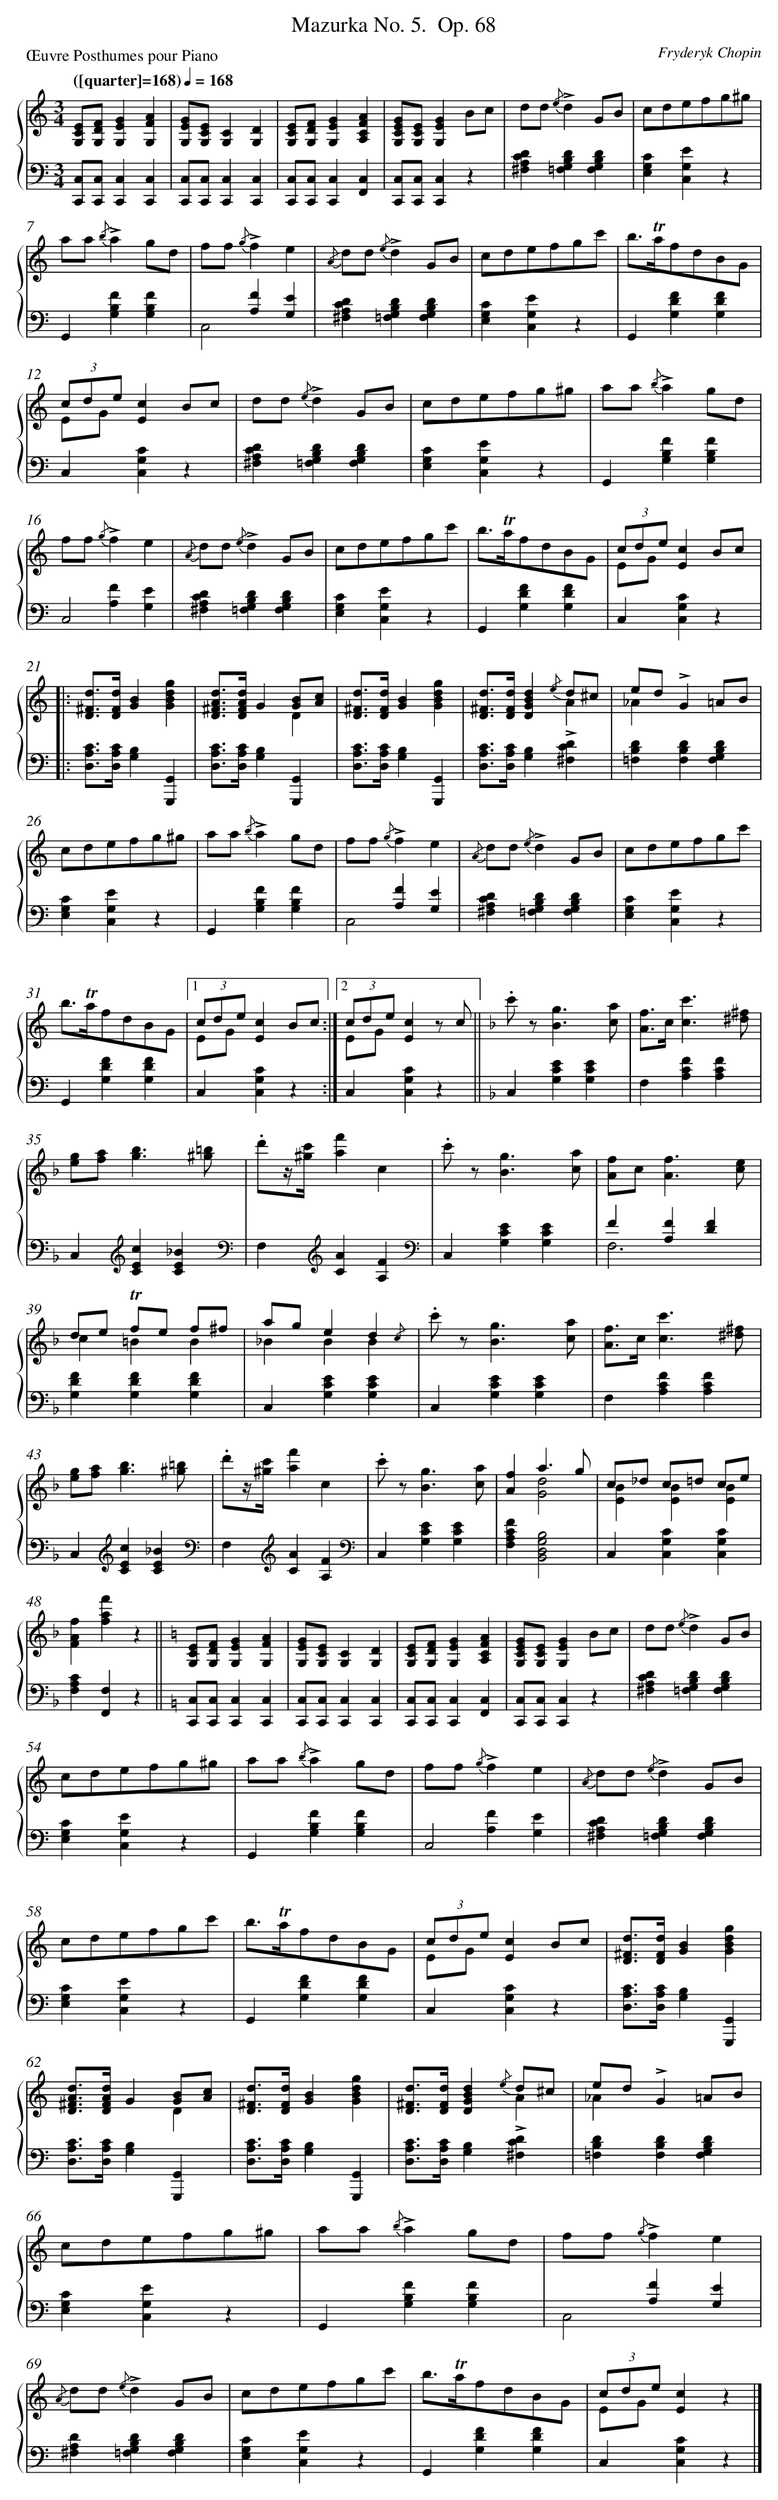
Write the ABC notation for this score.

X:1
T: Mazurka No. 5.	 Op. 68
C: Fryderyk Chopin
L: 1/4
M: 3/4
P: Œuvre Posthumes pour Piano
Q: "([quarter]=168)" 1/4=168
%%staves {1 2}
V: 1 clef=treble
V: 2 clef=bass
K: C
[V:1] [E/C/G,/][F/D/G,/][GEG,][AFG,] |
[V:2] [C,/C,,/][C,/C,,/][C,C,,][C,C,,] |
[V:1] [G/E/G,/][E/C/G,/][CG,][DG,] |
[V:2] [C,/C,,/][C,/C,,/][C,C,,][C,C,,] |
[V:1] [E/C/G,/][F/D/G,/][GEG,][AFCA,] |
[V:2] [C,/C,,/][C,/C,,/][C,C,,][C,F,,] |
[V:1] [G/E/C/G,/][E/C/G,/][GEG,]B/c/ |
[V:2] [C,/C,,/][C,/C,,/][C,C,,]z |
[V:1] d/d/ {/e}!accent!dG/B/ |
[V:2] [DCA,^F,][DB,G,=F,][DB,G,F,] |
[V:1] c/d/e/f/g/^g/ |
[V:2] [CG,E,][EG,C,]z |
[V:1] a/a/ {/b}!accent!ag/d/ |
[V:2] G,,[FB,G,][FB,G,] |
[V:1] f/f/ {/g}!accent!fe |
[V:2] x[FA,][EG,] & C,2x |
[V:1] {/A} d/d/ {/e}!accent!dG/B/ |
[V:2] [DCA,^F,][DB,G,=F,][DB,G,F,] |
[V:1] c/d/e/f/g/c'/ |
[V:2] [CG,E,][EG,C,]z |
[V:1] b/>!trill!a/f/d/B/G/ |
[V:2] G,,[FDG,][FDG,] |
[V:1] (3c/d/e/[cE]B/c/ & E/G/xx |
[V:2] C,[CG,C,]z |
[V:1] d/d/ {/e}!accent!dG/B/ |
[V:2] [DCA,^F,][DB,G,=F,][DB,G,F,] |
[V:1] c/d/e/f/g/^g/ |
[V:2] [CG,E,][EG,C,]z |
[V:1] a/a/ {/b}!accent!ag/d/ |
[V:2] G,,[FB,G,][FB,G,] |
[V:1] f/f/ {/g}!accent!fe |
[V:2] C,2x & x[FA,][EG,] |
[V:1] {/A} d/d/ {/e}!accent!dG/B/ |
[V:2] [DCA,^F,][DB,G,=F,][DB,G,F,] |
[V:1] c/d/e/f/g/c'/ |
[V:2] [CG,E,][EG,C,]z |
[V:1] b/>!trill!a/f/d/B/G/ |
[V:2] G,,[FDG,][FDG,] |
[V:1] (3c/d/e/[cE]B/c/ & E/G/xx ]|:
[V:2] C,[CG,C,]z ]|:
[V:1] [d/^F/D/]>[d/F/D/][BG][gdBG] |
[V:2] [C/A,/D,/]>[C/A,/D,/][B,G,][G,,G,,,] |
[V:1] [d/A/^F/D/]>[d/A/F/D/]G[B/G/][c/A/] & xxD |
[V:2] [C/A,/D,/]>[C/A,/D,/][B,G,][G,,G,,,] |
[V:1] [d/^F/D/]>[d/F/D/][BG][gdBG] |
[V:2] [C/A,/D,/]>[C/A,/D,/][B,G,][G,,G,,,] |
[V:1] [d/^F/D/]>[d/F/D/][dBGD]{/e} d/^c/ & xx!accent!A |
[V:2] [C/A,/D,/]>[C/A,/D,/][B,G,][DC^F,] |
[V:1] e/d/!accent!G=A/B/ & _Axx |
[V:2] [DB,=F,][DB,F,][DB,G,F,] |
[V:1] c/d/e/f/g/^g/ |
[V:2] [CG,E,][EG,C,]z |
[V:1] a/a/ {/b}!accent!ag/d/ |
[V:2] G,,[FB,G,][FB,G,] |
[V:1] f/f/ {/g}!accent!fe |
[V:2] x[FA,][EG,] & C,2x |
[V:1] {/A} d/d/ {/e}!accent!dG/B/ |
[V:2] [DCA,^F,][DB,G,=F,][DB,G,F,] |
[V:1] c/d/e/f/g/c'/ |
[V:2] [CG,E,][EG,C,]z |
[V:1] b/>!trill!a/f/d/B/G/ |[1
[V:2] G,,[FDG,][FDG,] |
[V:1] (3c/d/e/[cE]B/c/ & E/G/xx :|][2
[V:2] C,[CG,C,]z :|]
[V:1] (3c/d/e/[cE]z/ c/ & E/G/xx ||
[V:2] C,[CG,C,]z ||
[V:1]  [K:F] .c'/ z<[gB][a/c/] |
[V:2]  [K:F] C,[ECG,][ECG,] |
[V:1] [f/A/]>c/[c'3/c3/][^f/^d/] |
[V:2] F,[FCA,][FCA,] |
[V:1] [g/e/][af]<[bg][=b/^g/] |
[V:2] C,[K:clef=treble][cEC][_BEC][K:clef=bass] |
[V:1] .d'/z//[c'//^g//][f'a]c |
[V:2] F,[K:clef=treble][AC][FA,][K:clef=bass] |
[V:1] .c'/ z<[gB][a/c/] |
[V:2] C,[ECG,][ECG,] |
[V:1] [f/A/]c<[fA][e/c/] |
[V:2] F[FA,][FD] & F,3 |
[V:1] d/e/ !trill!f/e/ f/^f/ & c=BB |
[V:2] [FDG,][FDG,][FDG,] |
[V:1] a/g/ed{/c} & _BBB |
[V:2] C,[ECG,][ECG,] |
[V:1] .c'/ z<[gB][a/c/] |
[V:2] C,[ECG,][ECG,] |
[V:1] [f/A/]>c/[c'3/c3/][^f/^d/] |
[V:2] F,[FCA,][FCA,] |
[V:1] [g/e/][af]<[bg][=b/^g/] |
[V:2] C,[K:clef=treble][cEC][_BEC][K:clef=bass] |
[V:1] .d'/z//[c'//^g//][f'a]c |
[V:2] F,[K:clef=treble][AC][FA,][K:clef=bass] |
[V:1] .c'/ z<[gB][a/c/] |
[V:2] C,[ECG,][ECG,] |
[V:1] [fA]a3/g/ & x[d2G2] |
[V:2] [FCA,F,][B,2G,2D,2B,,2] |
[V:1] c/_d/ c/=d/ c/e/ & [BE][BE][BE] |
[V:2] C,[CG,C,][CG,C,] |
[V:1] [fAF][f'af]z ||
[V:2] [CA,F,][F,F,,]z ||
[V:1]  [K:C] [E/C/G,/][F/D/G,/][GEG,][AFG,] |
[V:2]  [K:C] [C,/C,,/][C,/C,,/][C,C,,][C,C,,] |
[V:1] [G/E/G,/][E/C/G,/][CG,][DG,] |
[V:2] [C,/C,,/][C,/C,,/][C,C,,][C,C,,] |
[V:1] [E/C/G,/][F/D/G,/][GEG,][AFCA,] |
[V:2] [C,/C,,/][C,/C,,/][C,C,,][C,F,,] |
[V:1] [G/E/C/G,/][E/C/G,/][GEG,]B/c/ |
[V:2] [C,/C,,/][C,/C,,/][C,C,,]z |
[V:1] d/d/ {/e}!accent!dG/B/ |
[V:2] [DCA,^F,][DB,G,=F,][DB,G,F,] |
[V:1] c/d/e/f/g/^g/ |
[V:2] [CG,E,][EG,C,]z |
[V:1] a/a/ {/b}!accent!ag/d/ |
[V:2] G,,[FB,G,][FB,G,] |
[V:1] f/f/ {/g}!accent!fe |
[V:2] C,2x & x[FA,][EG,] |
[V:1] {/A} d/d/ {/e}!accent!dG/B/ |
[V:2] [DCA,^F,][DB,G,=F,][DB,G,F,] |
[V:1] c/d/e/f/g/c'/ |
[V:2] [CG,E,][EG,C,]z |
[V:1] b/>!trill!a/f/d/B/G/ |
[V:2] G,,[FDG,][FDG,] |
[V:1] (3c/d/e/[cE]B/c/ & E/G/xx |
[V:2] C,[CG,C,]z |
[V:1] [d/^F/D/]>[d/F/D/][BG][gdBG] |
[V:2] [C/A,/D,/]>[C/A,/D,/][B,G,][G,,G,,,] |
[V:1] [d/A/^F/D/]>[d/A/F/D/]G[B/G/][c/A/] & xxD |
[V:2] [C/A,/D,/]>[C/A,/D,/][B,G,][G,,G,,,] |
[V:1] [d/^F/D/]>[d/F/D/][BG][gdBG] |
[V:2] [C/A,/D,/]>[C/A,/D,/][B,G,][G,,G,,,] |
[V:1] [d/^F/D/]>[d/F/D/][dBGD]{/e} d/^c/ & xx!accent!A |
[V:2] [C/A,/D,/]>[C/A,/D,/][B,G,][DC^F,] |
[V:1] e/d/!accent!G=A/B/ & _Axx |
[V:2] [DB,=F,][DB,F,][DB,G,F,] |
[V:1] c/d/e/f/g/^g/ |
[V:2] [CG,E,][EG,C,]z |
[V:1] a/a/ {/b}!accent!ag/d/ |
[V:2] G,,[FB,G,][FB,G,] |
[V:1] f/f/ {/g}!accent!fe |
[V:2] x[FA,][EG,] & C,2x |
[V:1] {/A} d/d/ {/e}!accent!dG/B/ |
[V:2] [DA,^F,][DB,G,=F,][DB,G,F,] |
[V:1] c/d/e/f/g/c'/ |
[V:2] [CG,E,][EG,C,]z |
[V:1] b/>!trill!a/f/d/B/G/ |
[V:2] G,,[FDG,][FDG,] |
[V:1] (3c/d/e/[cE]z & E/G/xx |]
[V:2] C,[CG,C,]z |]
